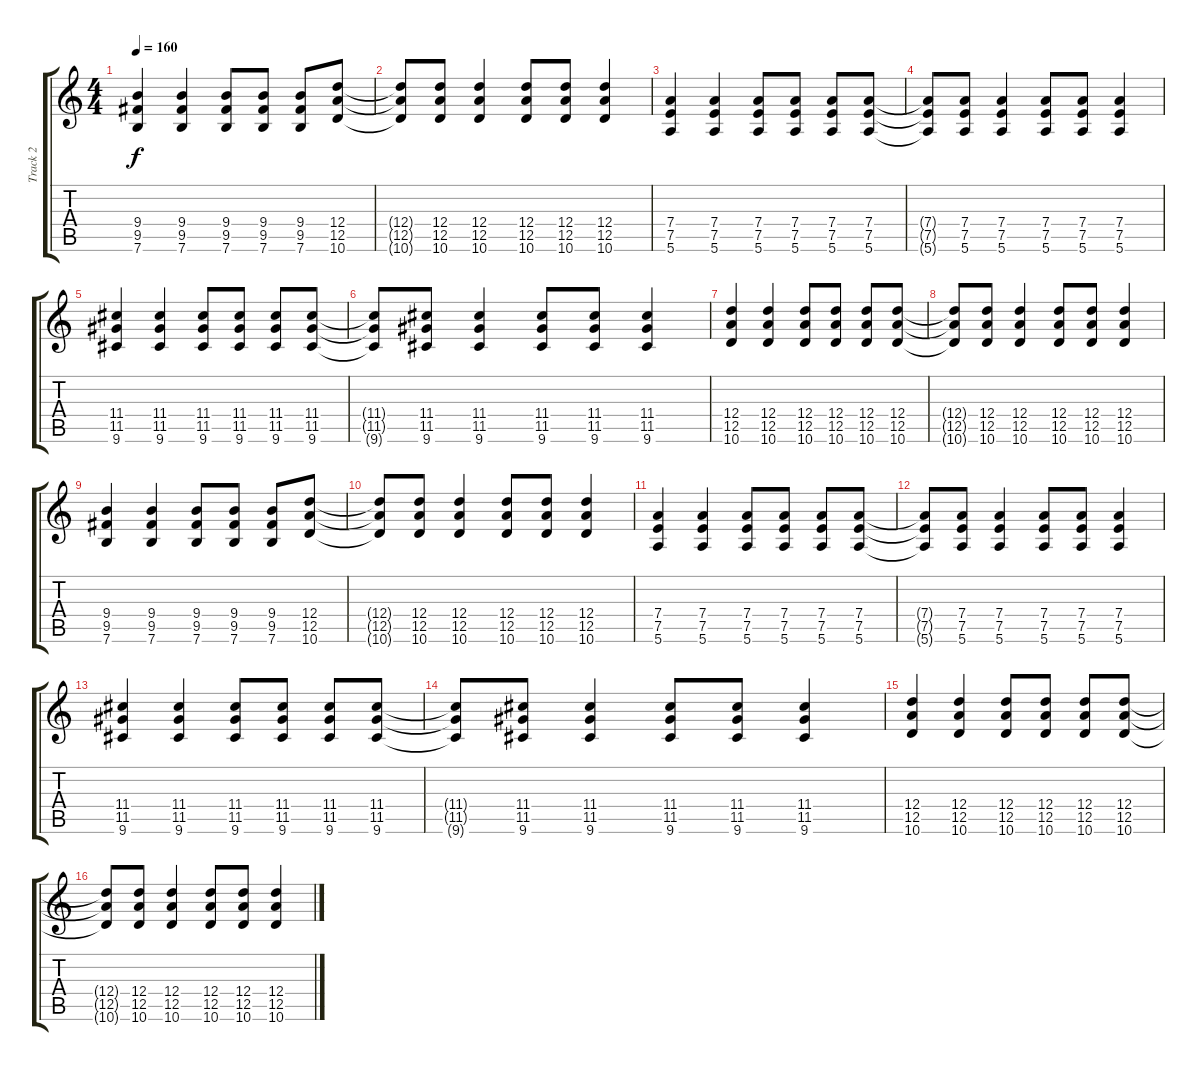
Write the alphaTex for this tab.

\track ("Track 2" "Track 2") {instrument distortionguitar}
\staff {score tabs}
\tuning (E4 B3 G3 D3 A2 E2) {hide}
\ts (4 4)
\tempo 160
\clef g2
\ks c
(9.4 9.5 7.6).4{dy f} (9.4 9.5 7.6).4 (9.4 9.5 7.6).8 (9.4 9.5 7.6).8 (9.4 9.5 7.6).8 (12.4 12.5 10.6).8 |
(12.4{t} 12.5{t} 10.6{t}).8 (12.4 12.5 10.6).8 (12.4 12.5 10.6).4 (12.4 12.5 10.6).8 (12.4 12.5 10.6).8 (12.4 12.5 10.6).4 |
(7.4 7.5 5.6).4 (7.4 7.5 5.6).4 (7.4 7.5 5.6).8 (7.4 7.5 5.6).8 (7.4 7.5 5.6).8 (7.4 7.5 5.6).8 |
(7.4{t} 7.5{t} 5.6{t}).8 (7.4 7.5 5.6).8 (7.4 7.5 5.6).4 (7.4 7.5 5.6).8 (7.4 7.5 5.6).8 (7.4 7.5 5.6).4 |
(11.4 11.5 9.6).4 (11.4 11.5 9.6).4 (11.4 11.5 9.6).8 (11.4 11.5 9.6).8 (11.4 11.5 9.6).8 (11.4 11.5 9.6).8 |
(11.4{t} 11.5{t} 9.6{t}).8 (11.4 11.5 9.6).8 (11.4 11.5 9.6).4 (11.4 11.5 9.6).8 (11.4 11.5 9.6).8 (11.4 11.5 9.6).4 |
(12.4 12.5 10.6).4 (12.4 12.5 10.6).4 (12.4 12.5 10.6).8 (12.4 12.5 10.6).8 (12.4 12.5 10.6).8 (12.4 12.5 10.6).8 |
(12.4{t} 12.5{t} 10.6{t}).8 (12.4 12.5 10.6).8 (12.4 12.5 10.6).4 (12.4 12.5 10.6).8 (12.4 12.5 10.6).8 (12.4 12.5 10.6).4 |
(9.4 9.5 7.6).4 (9.4 9.5 7.6).4 (9.4 9.5 7.6).8 (9.4 9.5 7.6).8 (9.4 9.5 7.6).8 (12.4 12.5 10.6).8 |
(12.4{t} 12.5{t} 10.6{t}).8 (12.4 12.5 10.6).8 (12.4 12.5 10.6).4 (12.4 12.5 10.6).8 (12.4 12.5 10.6).8 (12.4 12.5 10.6).4 |
(7.4 7.5 5.6).4 (7.4 7.5 5.6).4 (7.4 7.5 5.6).8 (7.4 7.5 5.6).8 (7.4 7.5 5.6).8 (7.4 7.5 5.6).8 |
(7.4{t} 7.5{t} 5.6{t}).8 (7.4 7.5 5.6).8 (7.4 7.5 5.6).4 (7.4 7.5 5.6).8 (7.4 7.5 5.6).8 (7.4 7.5 5.6).4 |
(11.4 11.5 9.6).4 (11.4 11.5 9.6).4 (11.4 11.5 9.6).8 (11.4 11.5 9.6).8 (11.4 11.5 9.6).8 (11.4 11.5 9.6).8 |
(11.4{t} 11.5{t} 9.6{t}).8 (11.4 11.5 9.6).8 (11.4 11.5 9.6).4 (11.4 11.5 9.6).8 (11.4 11.5 9.6).8 (11.4 11.5 9.6).4 |
(12.4 12.5 10.6).4 (12.4 12.5 10.6).4 (12.4 12.5 10.6).8 (12.4 12.5 10.6).8 (12.4 12.5 10.6).8 (12.4 12.5 10.6).8 |
(12.4{t} 12.5{t} 10.6{t}).8 (12.4 12.5 10.6).8 (12.4 12.5 10.6).4 (12.4 12.5 10.6).8 (12.4 12.5 10.6).8 (12.4 12.5 10.6).4
